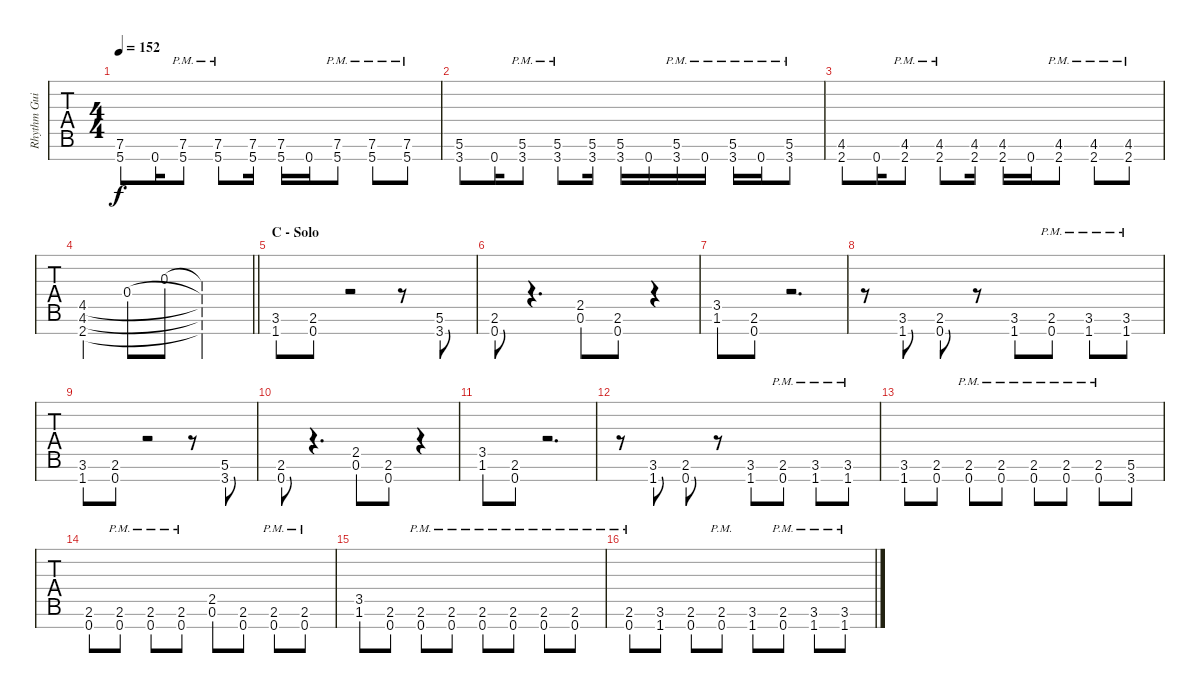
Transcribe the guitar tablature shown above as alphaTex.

\track ("Rhythm Guitar (Jeff Loomis)" "Rhythm Gui") {instrument overdrivenguitar}
\staff {tabs}
\tuning (Eb4 Bb3 Gb3 Db3 Ab2 Eb2 Bb1) {hide}
\ts (4 4)
\tempo 152
\clef f4
\ks aminor
(7.6 5.7).8{dy f} 0.7.16 (7.6{pm} 5.7{pm}).8 (7.6{pm} 5.7{pm}).8 (7.6 5.7).16 (7.6 5.7).16 0.7.16 (7.6{pm} 5.7{pm}).8 (7.6{pm} 5.7{pm}).8 (7.6{pm} 5.7{pm}).8 |
(5.6 3.7).8 0.7.16 (5.6{pm} 3.7{pm}).8 (5.6{pm} 3.7{pm}).8 (5.6 3.7).16 (5.6 3.7).16 0.7.16 (5.6{pm} 3.7{pm}).16 0.7{pm}.16 (5.6{pm} 3.7{pm}).16 0.7{pm}.16 (5.6{pm} 3.7{pm}).8 |
(4.6 2.7).8 0.7.16 (4.6{pm} 2.7{pm}).8 (4.6{pm} 2.7{pm}).8 (4.6 2.7).16 (4.6 2.7).16 0.7.16 (4.6{pm} 2.7{pm}).8 (4.6{pm} 2.7{pm}).8 (4.6{pm} 2.7{pm}).8 |
\barLineRight lightlight
(4.5 4.6 2.7).4 0.4.8 0.3.8 (0.3{t} 0.4{t} 4.5{t} 4.6{t} 2.7{t}).2 |
\section ("" "C - Solo")
(3.6 1.7).8 (2.6 0.7).8 r.2 r.8 (5.6 3.7).8 |
(2.6 0.7).8 r.4{d} (2.5 0.6).8 (2.6 0.7).8 r.4 |
(3.5 1.6).8 (2.6 0.7).8 r.2{d} |
r.8 (3.6 1.7).8 (2.6 0.7).8 r.8 (3.6 1.7).8 (2.6{pm} 0.7{pm}).8 (3.6{pm} 1.7{pm}).8 (3.6{pm} 1.7{pm}).8 |
(3.6 1.7).8 (2.6 0.7).8 r.2 r.8 (5.6 3.7).8 |
(2.6 0.7).8 r.4{d} (2.5 0.6).8 (2.6 0.7).8 r.4 |
(3.5 1.6).8 (2.6 0.7).8 r.2{d} |
r.8 (3.6 1.7).8 (2.6 0.7).8 r.8 (3.6 1.7).8 (2.6{pm} 0.7{pm}).8 (3.6{pm} 1.7{pm}).8 (3.6{pm} 1.7{pm}).8 |
(3.6 1.7).8 (2.6 0.7).8 (2.6{pm} 0.7{pm}).8 (2.6{pm} 0.7{pm}).8 (2.6{pm} 0.7{pm}).8 (2.6{pm} 0.7{pm}).8 (2.6{pm} 0.7{pm}).8 (5.6 3.7).8 |
(2.6 0.7).8 (2.6{pm} 0.7{pm}).8 (2.6{pm} 0.7{pm}).8 (2.6{pm} 0.7{pm}).8 (2.5 0.6).8 (2.6 0.7).8 (2.6{pm} 0.7{pm}).8 (2.6{pm} 0.7{pm}).8 |
(3.5 1.6).8 (2.6 0.7).8 (2.6{pm} 0.7{pm}).8 (2.6{pm} 0.7{pm}).8 (2.6{pm} 0.7{pm}).8 (2.6{pm} 0.7{pm}).8 (2.6{pm} 0.7{pm}).8 (2.6{pm} 0.7{pm}).8 |
(2.6{pm} 0.7{pm}).8 (3.6 1.7).8 (2.6 0.7).8 (2.6{pm} 0.7{pm}).8 (3.6 1.7).8 (2.6{pm} 0.7{pm}).8 (3.6{pm} 1.7{pm}).8 (3.6{pm} 1.7{pm}).8
